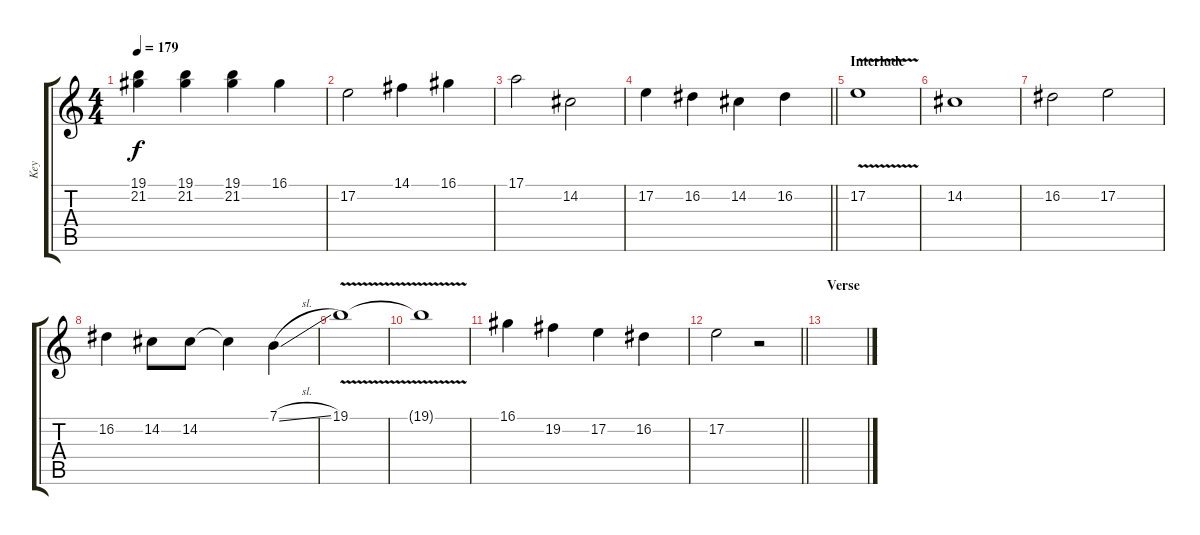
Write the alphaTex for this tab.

\track ("Key" "Key") {instrument drawbarorgan}
\staff {score tabs}
\tuning (E4 B3 G3 D3 A2 E2) {hide}
\ts (4 4)
\tempo 179
\clef g2
\ks c
(19.1 21.2).4{dy f} (19.1 21.2).4 (19.1 21.2).4 16.1.4 |
17.2.2 14.1.4 16.1.4 |
17.1.2 14.2.2 |
\barLineRight lightlight
17.2.4 16.2.4 14.2.4 16.2.4 |
\section ("" "Interlude")
17.2{v}.1 |
14.2.1 |
16.2.2 17.2.2 |
16.2.4 14.2.8 14.2.8 14.2{t}.4 7.1{sl}.4 |
19.1{v}.1 |
19.1{t}.1 |
16.1.4 19.2.4 17.2.4 16.2.4 |
\barLineRight lightlight
17.2.2 r.2 |
\section ("" "Verse")
